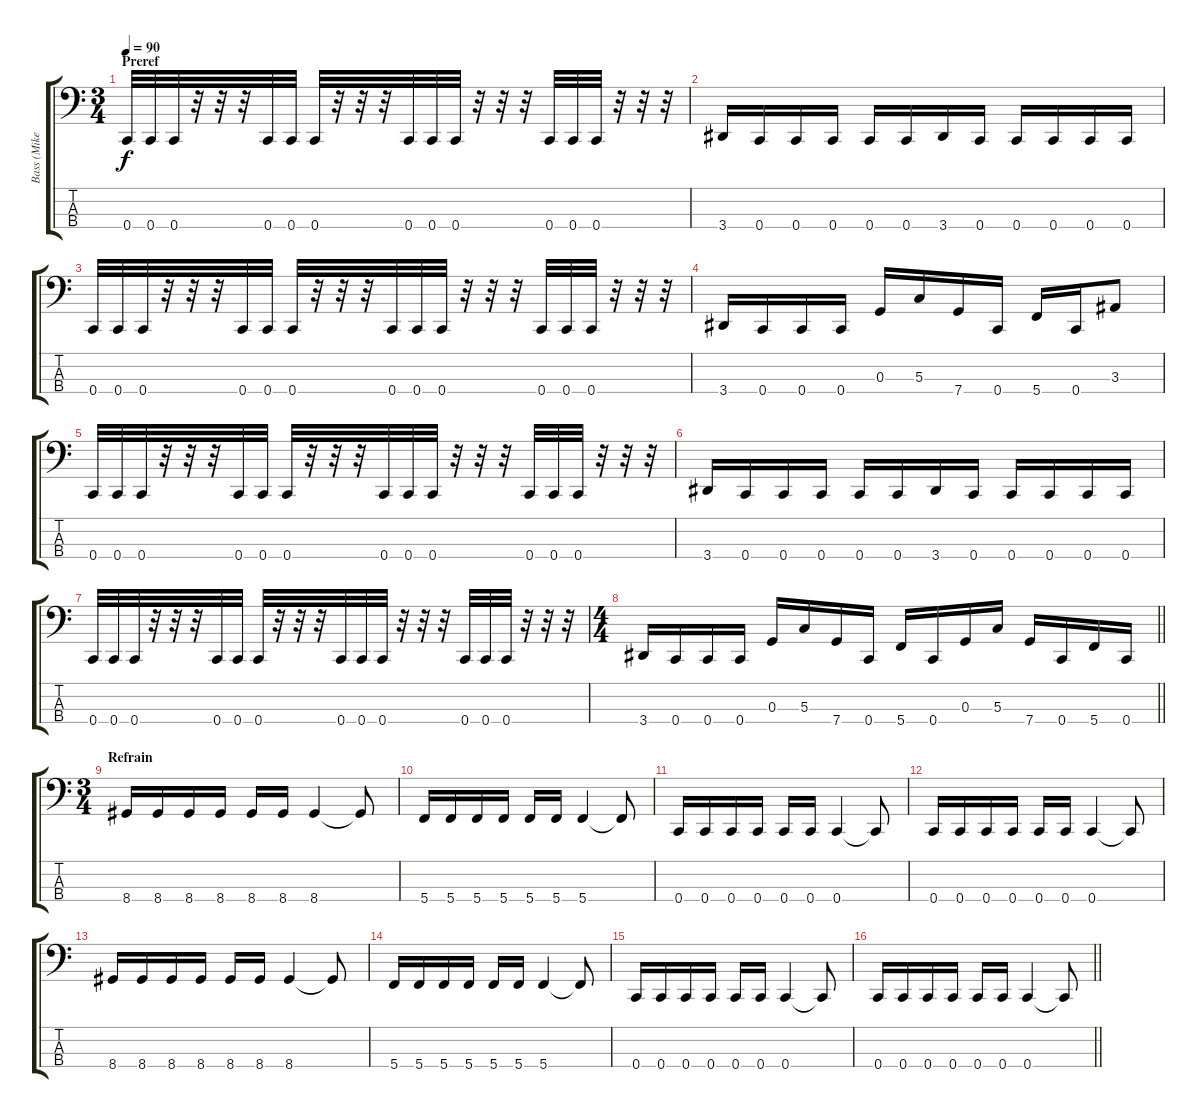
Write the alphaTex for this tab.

\track ("Bass (Mike D)" "Bass (Mike") {instrument electricbasspick}
\staff {score tabs}
\tuning (F2 C2 G1 C1) {hide}
\ts (3 4)
\section ("" "Preref")
\tempo 90
\clef f4
\ks c
0.4.32{dy f} 0.4.32 0.4.32 r.32 r.32 r.32 0.4.32 0.4.32 0.4.32 r.32 r.32 r.32 0.4.32 0.4.32 0.4.32 r.32 r.32 r.32 0.4.32 0.4.32 0.4.32 r.32 r.32 r.32 |
3.4.16 0.4.16 0.4.16 0.4.16 0.4.16 0.4.16 3.4.16 0.4.16 0.4.16 0.4.16 0.4.16 0.4.16 |
0.4.32 0.4.32 0.4.32 r.32 r.32 r.32 0.4.32 0.4.32 0.4.32 r.32 r.32 r.32 0.4.32 0.4.32 0.4.32 r.32 r.32 r.32 0.4.32 0.4.32 0.4.32 r.32 r.32 r.32 |
3.4.16 0.4.16 0.4.16 0.4.16 0.3.16 5.3.16 7.4.16 0.4.16 5.4.16 0.4.16 3.3.8 |
0.4.32 0.4.32 0.4.32 r.32 r.32 r.32 0.4.32 0.4.32 0.4.32 r.32 r.32 r.32 0.4.32 0.4.32 0.4.32 r.32 r.32 r.32 0.4.32 0.4.32 0.4.32 r.32 r.32 r.32 |
3.4.16 0.4.16 0.4.16 0.4.16 0.4.16 0.4.16 3.4.16 0.4.16 0.4.16 0.4.16 0.4.16 0.4.16 |
0.4.32 0.4.32 0.4.32 r.32 r.32 r.32 0.4.32 0.4.32 0.4.32 r.32 r.32 r.32 0.4.32 0.4.32 0.4.32 r.32 r.32 r.32 0.4.32 0.4.32 0.4.32 r.32 r.32 r.32 |
\ts (4 4)
\barLineRight lightlight
3.4.16 0.4.16 0.4.16 0.4.16 0.3.16 5.3.16 7.4.16 0.4.16 5.4.16 0.4.16 0.3.16 5.3.16 7.4.16 0.4.16 5.4.16 0.4.16 |
\ts (3 4)
\section ("" "Refrain")
8.4.16 8.4.16 8.4.16 8.4.16 8.4.16 8.4.16 8.4.4 8.4{t}.8 |
5.4.16 5.4.16 5.4.16 5.4.16 5.4.16 5.4.16 5.4.4 5.4{t}.8 |
0.4.16 0.4.16 0.4.16 0.4.16 0.4.16 0.4.16 0.4.4 0.4{t}.8 |
0.4.16 0.4.16 0.4.16 0.4.16 0.4.16 0.4.16 0.4.4 0.4{t}.8 |
8.4.16 8.4.16 8.4.16 8.4.16 8.4.16 8.4.16 8.4.4 8.4{t}.8 |
5.4.16 5.4.16 5.4.16 5.4.16 5.4.16 5.4.16 5.4.4 5.4{t}.8 |
0.4.16 0.4.16 0.4.16 0.4.16 0.4.16 0.4.16 0.4.4 0.4{t}.8 |
\barLineRight lightlight
0.4.16 0.4.16 0.4.16 0.4.16 0.4.16 0.4.16 0.4.4 0.4{t}.8
